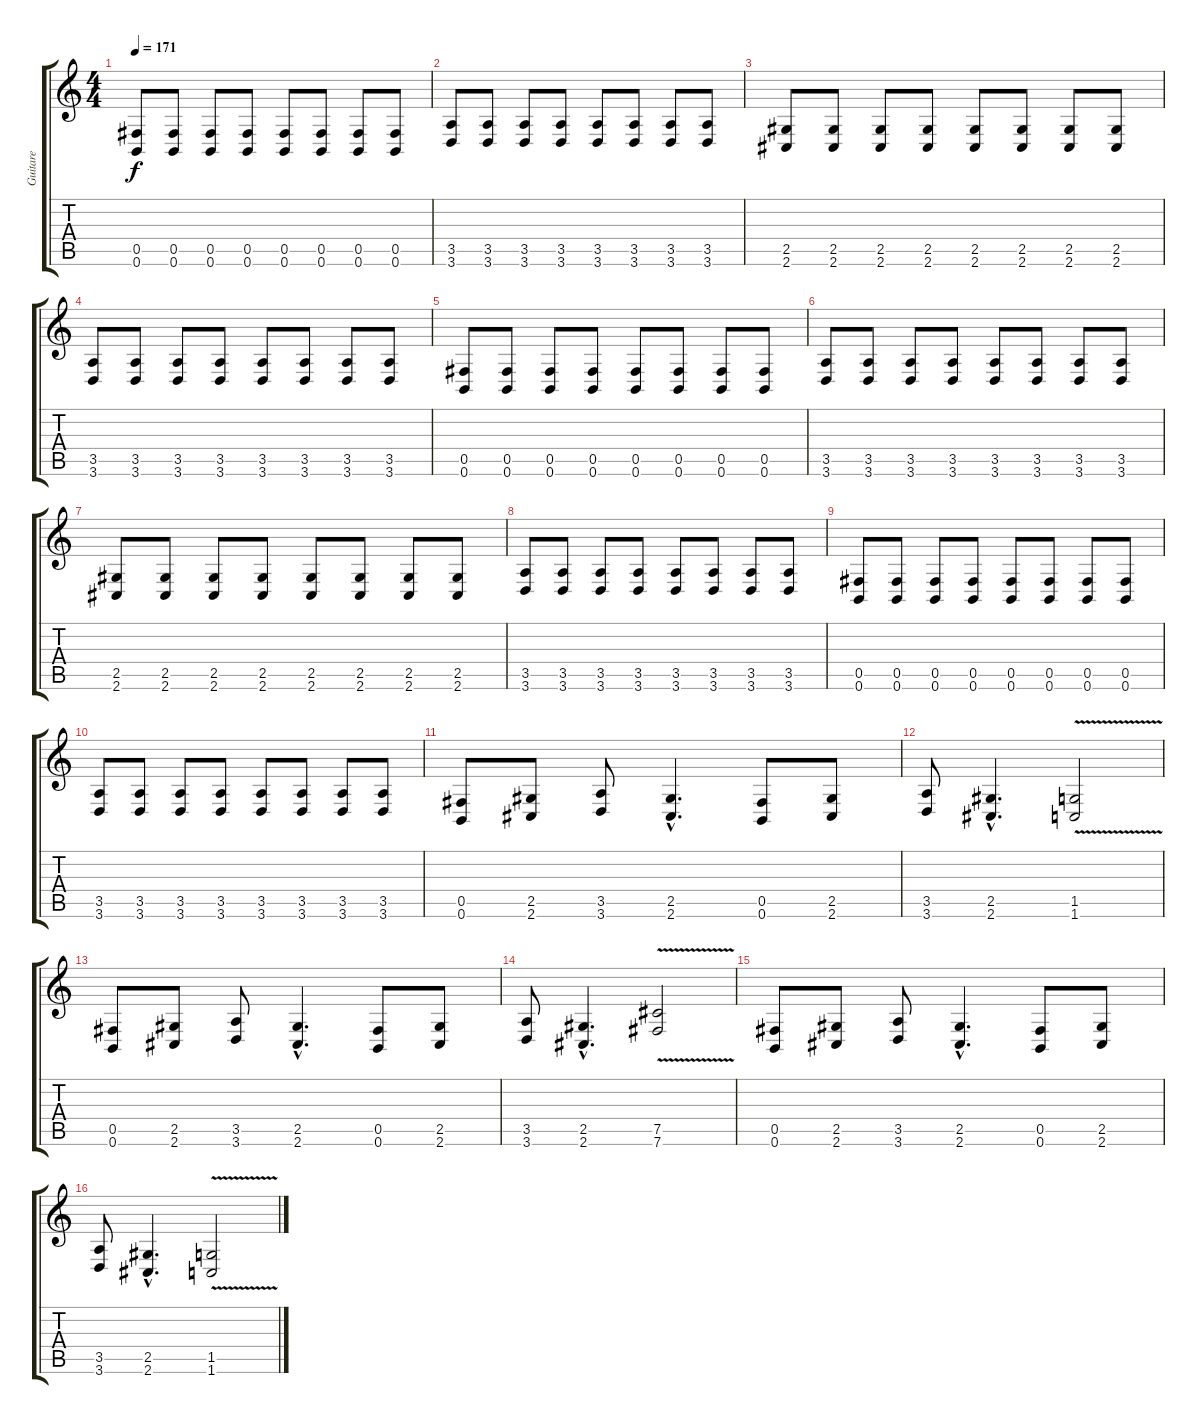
\track ("Guitare" "Guitare") {instrument overdrivenguitar}
\staff {score tabs}
\tuning (Db4 Ab3 E3 B2 Gb2 B1) {hide}
\ts (4 4)
\tempo 171
\clef g2
\ks c
(0.5 0.6).8{dy f} (0.5 0.6).8 (0.5 0.6).8 (0.5 0.6).8 (0.5 0.6).8 (0.5 0.6).8 (0.5 0.6).8 (0.5 0.6).8 |
(3.5 3.6).8 (3.5 3.6).8 (3.5 3.6).8 (3.5 3.6).8 (3.5 3.6).8 (3.5 3.6).8 (3.5 3.6).8 (3.5 3.6).8 |
(2.5 2.6).8 (2.5 2.6).8 (2.5 2.6).8 (2.5 2.6).8 (2.5 2.6).8 (2.5 2.6).8 (2.5 2.6).8 (2.5 2.6).8 |
(3.5 3.6).8 (3.5 3.6).8 (3.5 3.6).8 (3.5 3.6).8 (3.5 3.6).8 (3.5 3.6).8 (3.5 3.6).8 (3.5 3.6).8 |
(0.5 0.6).8 (0.5 0.6).8 (0.5 0.6).8 (0.5 0.6).8 (0.5 0.6).8 (0.5 0.6).8 (0.5 0.6).8 (0.5 0.6).8 |
(3.5 3.6).8 (3.5 3.6).8 (3.5 3.6).8 (3.5 3.6).8 (3.5 3.6).8 (3.5 3.6).8 (3.5 3.6).8 (3.5 3.6).8 |
(2.5 2.6).8 (2.5 2.6).8 (2.5 2.6).8 (2.5 2.6).8 (2.5 2.6).8 (2.5 2.6).8 (2.5 2.6).8 (2.5 2.6).8 |
(3.5 3.6).8 (3.5 3.6).8 (3.5 3.6).8 (3.5 3.6).8 (3.5 3.6).8 (3.5 3.6).8 (3.5 3.6).8 (3.5 3.6).8 |
(0.5 0.6).8 (0.5 0.6).8 (0.5 0.6).8 (0.5 0.6).8 (0.5 0.6).8 (0.5 0.6).8 (0.5 0.6).8 (0.5 0.6).8 |
(3.5 3.6).8 (3.5 3.6).8 (3.5 3.6).8 (3.5 3.6).8 (3.5 3.6).8 (3.5 3.6).8 (3.5 3.6).8 (3.5 3.6).8 |
(0.5 0.6).8 (2.5 2.6).8 (3.5 3.6).8 (2.5{hac} 2.6{hac}).4{d} (0.5 0.6).8 (2.5 2.6).8 |
(3.5 3.6).8 (2.5{hac} 2.6{hac}).4{d} (1.5{v} 1.6{v}).2 |
(0.5 0.6).8 (2.5 2.6).8 (3.5 3.6).8 (2.5{hac} 2.6{hac}).4{d} (0.5 0.6).8 (2.5 2.6).8 |
(3.5 3.6).8 (2.5{hac} 2.6{hac}).4{d} (7.5{v} 7.6{v}).2 |
(0.5 0.6).8 (2.5 2.6).8 (3.5 3.6).8 (2.5{hac} 2.6{hac}).4{d} (0.5 0.6).8 (2.5 2.6).8 |
(3.5 3.6).8 (2.5{hac} 2.6{hac}).4{d} (1.5{v} 1.6{v}).2
